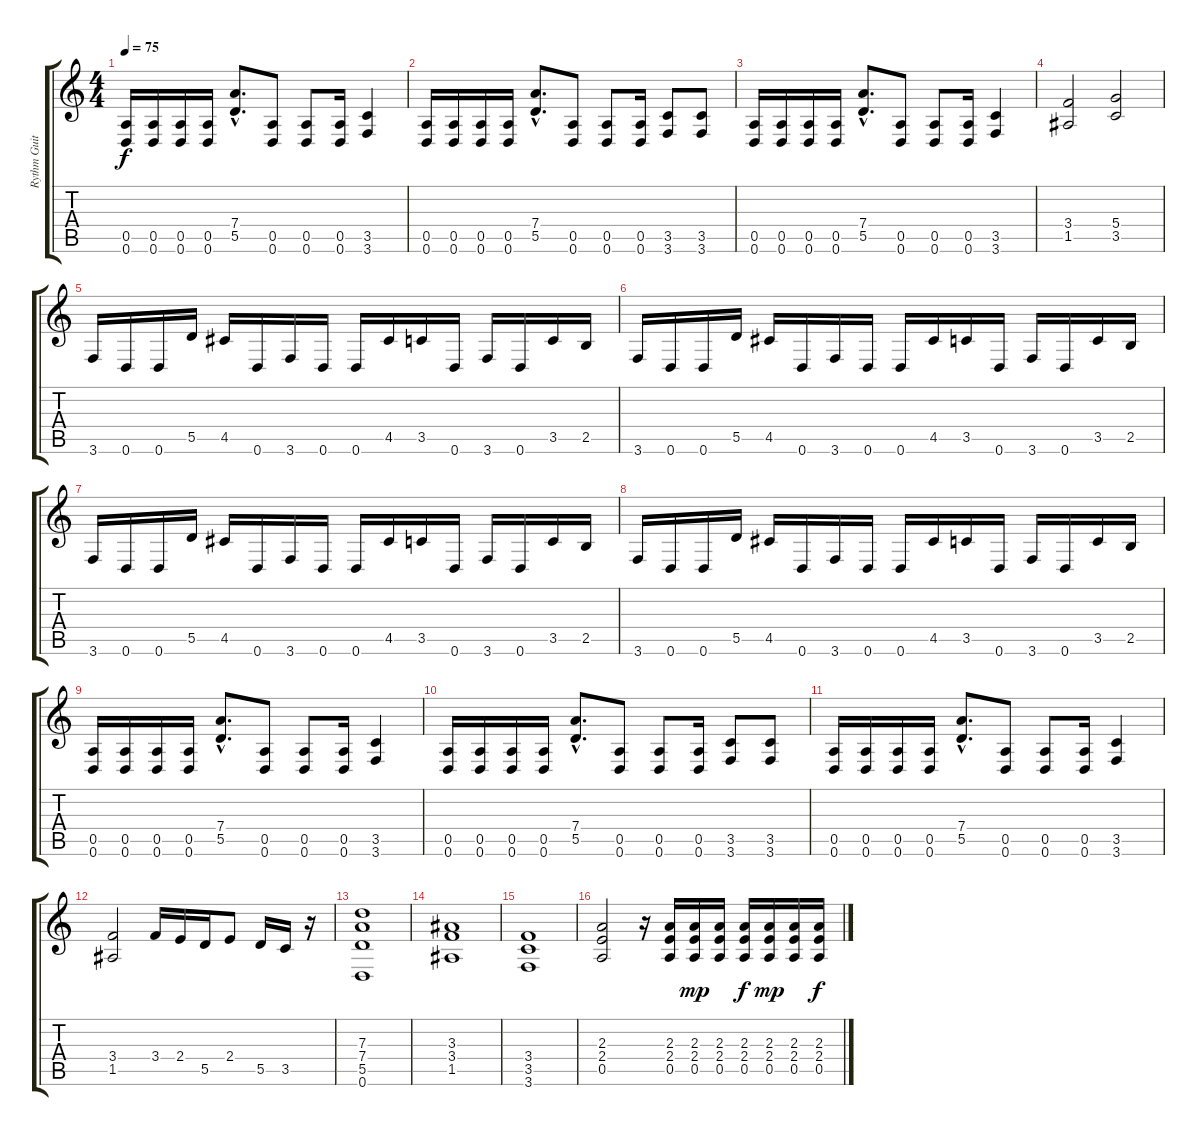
\track ("Rythm Guitar" "Rythm Guit") {instrument distortionguitar}
\staff {score tabs}
\tuning (E4 B3 G3 D3 A2 D2) {hide}
\ts (4 4)
\tempo 75
\clef g2
\ks c
(0.5 0.6).16{dy f} (0.5 0.6).16 (0.5 0.6).16 (0.5 0.6).16 (7.4{hac} 5.5{hac}).8{d} (0.5 0.6).8 (0.5 0.6).8 (0.5 0.6).16 (3.5 3.6).4 |
(0.5 0.6).16 (0.5 0.6).16 (0.5 0.6).16 (0.5 0.6).16 (7.4{hac} 5.5{hac}).8{d} (0.5 0.6).8 (0.5 0.6).8 (0.5 0.6).16 (3.5 3.6).8 (3.5 3.6).8 |
(0.5 0.6).16 (0.5 0.6).16 (0.5 0.6).16 (0.5 0.6).16 (7.4{hac} 5.5{hac}).8{d} (0.5 0.6).8 (0.5 0.6).8 (0.5 0.6).16 (3.5 3.6).4 |
(3.4 1.5).2 (5.4 3.5).2 |
3.6.16 0.6.16 0.6.16 5.5.16 4.5.16 0.6.16 3.6.16 0.6.16 0.6.16 4.5.16 3.5.16 0.6.16 3.6.16 0.6.16 3.5.16 2.5.16 |
3.6.16 0.6.16 0.6.16 5.5.16 4.5.16 0.6.16 3.6.16 0.6.16 0.6.16 4.5.16 3.5.16 0.6.16 3.6.16 0.6.16 3.5.16 2.5.16 |
3.6.16 0.6.16 0.6.16 5.5.16 4.5.16 0.6.16 3.6.16 0.6.16 0.6.16 4.5.16 3.5.16 0.6.16 3.6.16 0.6.16 3.5.16 2.5.16 |
3.6.16 0.6.16 0.6.16 5.5.16 4.5.16 0.6.16 3.6.16 0.6.16 0.6.16 4.5.16 3.5.16 0.6.16 3.6.16 0.6.16 3.5.16 2.5.16 |
(0.5 0.6).16 (0.5 0.6).16 (0.5 0.6).16 (0.5 0.6).16 (7.4{hac} 5.5{hac}).8{d} (0.5 0.6).8 (0.5 0.6).8 (0.5 0.6).16 (3.5 3.6).4 |
(0.5 0.6).16 (0.5 0.6).16 (0.5 0.6).16 (0.5 0.6).16 (7.4{hac} 5.5{hac}).8{d} (0.5 0.6).8 (0.5 0.6).8 (0.5 0.6).16 (3.5 3.6).8 (3.5 3.6).8 |
(0.5 0.6).16 (0.5 0.6).16 (0.5 0.6).16 (0.5 0.6).16 (7.4{hac} 5.5{hac}).8{d} (0.5 0.6).8 (0.5 0.6).8 (0.5 0.6).16 (3.5 3.6).4 |
(3.4 1.5).2 3.4.16 2.4.16 5.5.16 2.4.8 5.5.16 3.5.16 r.16 |
(7.3 7.4 5.5 0.6).1 |
(3.3 3.4 1.5).1 |
(3.4 3.5 3.6).1 |
(2.3 2.4 0.5).2 r.16 (2.3 2.4 0.5).16 (2.3 2.4 0.5).16{dy mp} (2.3 2.4 0.5).16 (2.3 2.4 0.5).16{dy f} (2.3 2.4 0.5).16{dy mp} (2.3 2.4 0.5).16 (2.3 2.4 0.5).16{dy f}
